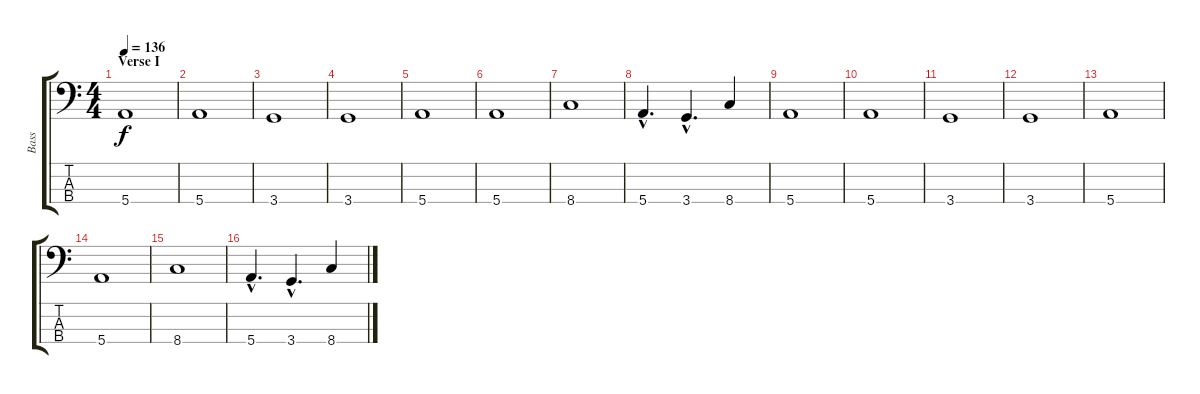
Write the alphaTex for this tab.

\track ("Bass" "Bass") {instrument electricbassfinger}
\staff {score tabs}
\tuning (G2 D2 A1 E1) {hide}
\ts (4 4)
\section ("" "Verse I")
\tempo 136
\clef f4
\ks c
5.4.1{dy f} |
5.4.1 |
3.4.1 |
3.4.1 |
5.4.1 |
5.4.1 |
8.4.1 |
5.4{hac}.4{d} 3.4{hac}.4{d} 8.4.4 |
5.4.1 |
5.4.1 |
3.4.1 |
3.4.1 |
5.4.1 |
5.4.1 |
8.4.1 |
5.4{hac}.4{d} 3.4{hac}.4{d} 8.4.4
